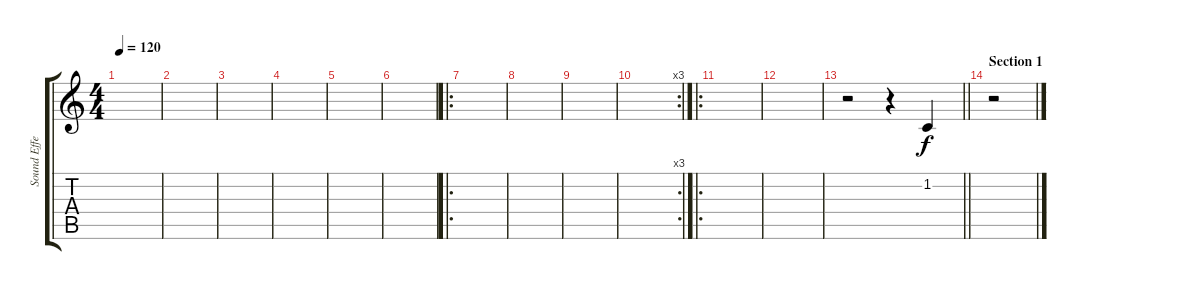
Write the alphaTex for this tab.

\track ("Sound Effect" "Sound Effe") {instrument gunshot}
\staff {score tabs}
\tuning (E4 B3 G3 D3 A2 E2) {hide}
\ts (4 4)
\tempo 120
\clef g2
\ks c
|
|
|
|
|
|
\ro
|
|
|
\rc 3
|
\ro
|
|
\barLineRight lightlight
r.2 r.4 1.2.4 |
\section ("" "Section 1")
r.2
